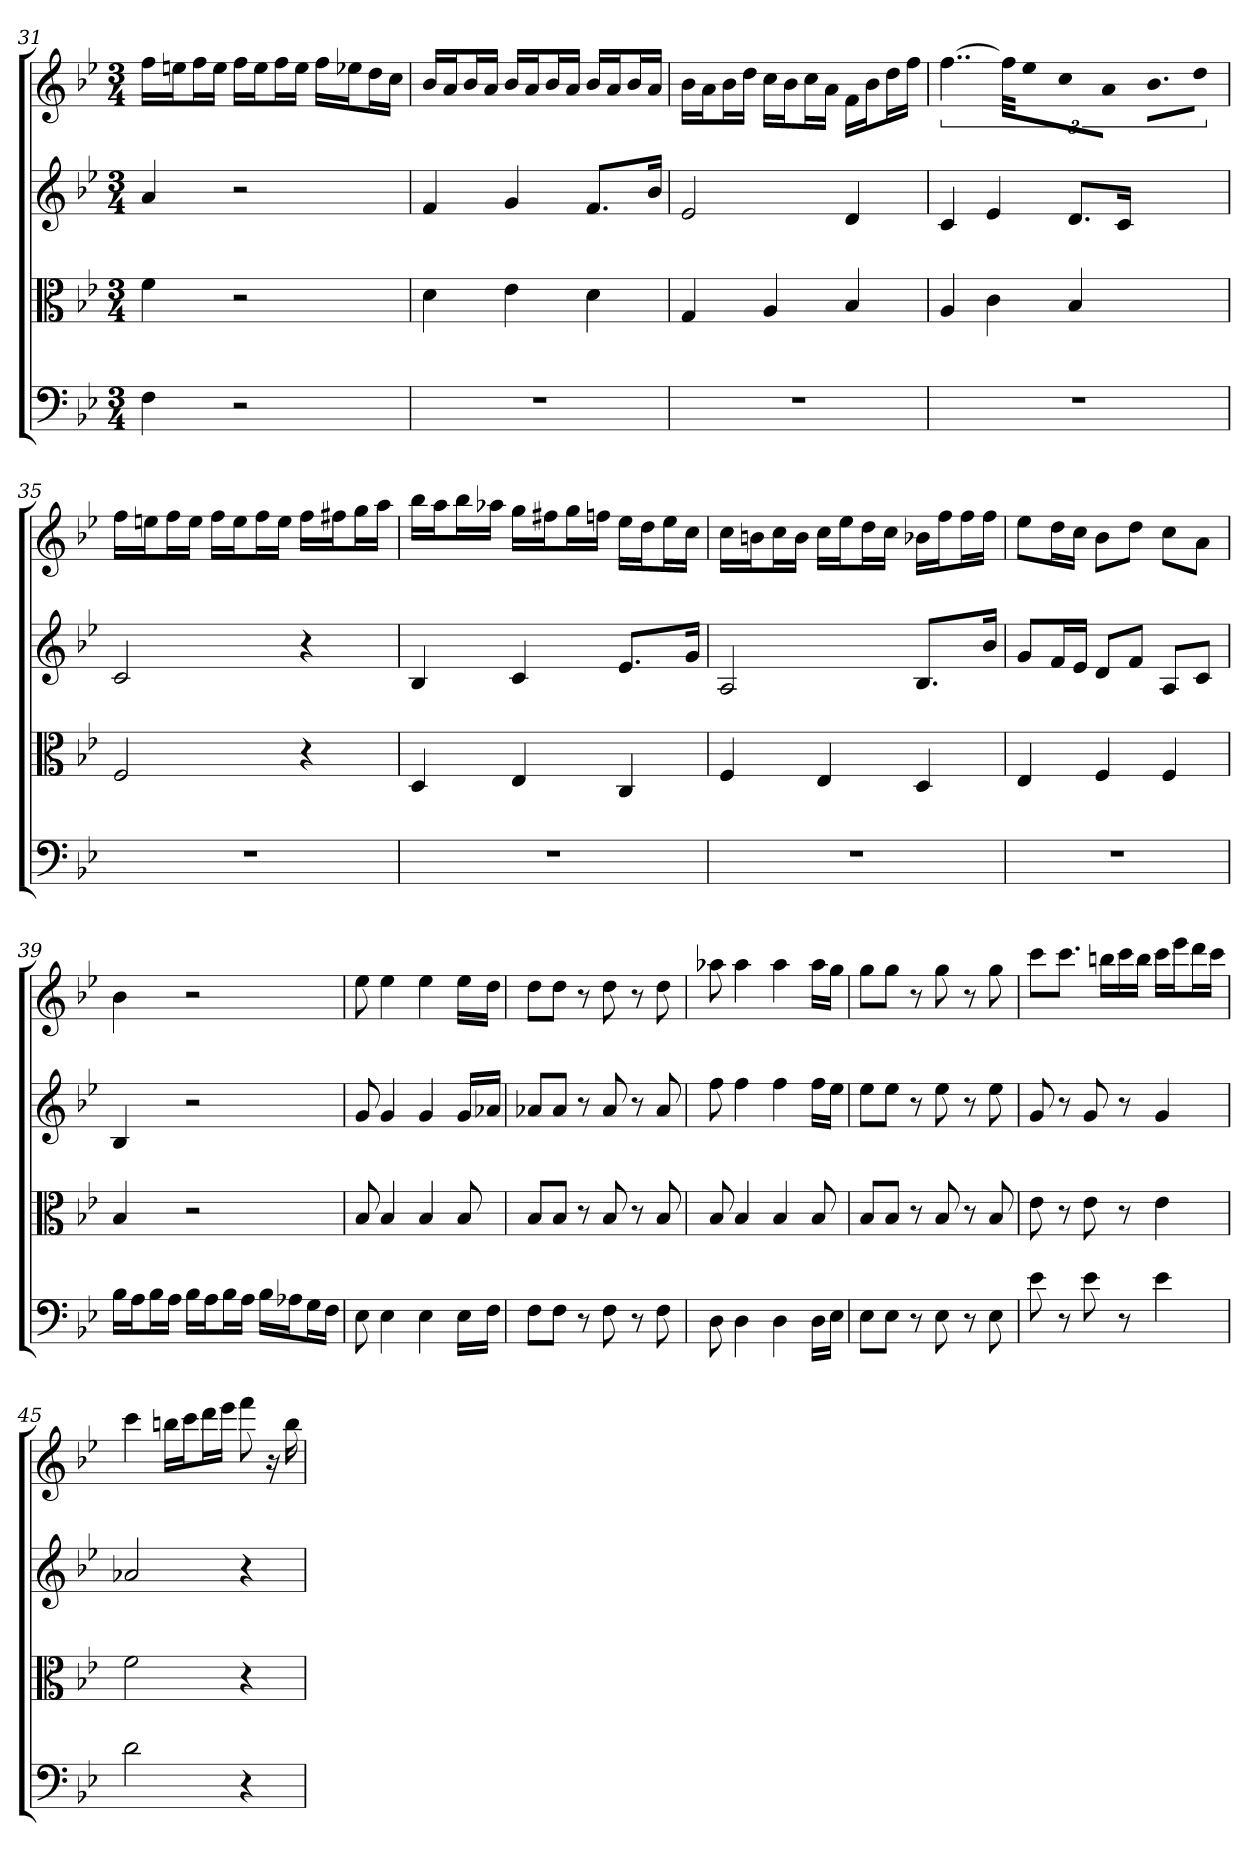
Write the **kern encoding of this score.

**kern	**kern	**kern	**kern
*part4	*part3	*part2	*part1
*staff4	*staff3	*staff2	*staff1
*clefF4	*clefC3	*	*
*k[b-e-]	*k[b-e-]	*k[b-e-]	*k[b-e-]
*B-:	*B-:	*B-:	*B-:
*M3/4	*M3/4	*M3/4	*M3/4
=31	=31	=31	=31
4F	4f	4a	16ffLL
.	.	.	16eenJ
.	.	.	16ffL
.	.	.	16eeJJ
2r	2r	2r	16ffLL
.	.	.	16eeJ
.	.	.	16ffL
.	.	.	16eeJJ
.	.	.	16ffLL
.	.	.	16ee-XJ
.	.	.	16ddL
.	.	.	16ccJJ
=32	=32	=32	=32
2.r	4d	4f	16b-LL
.	.	.	16aJ
.	.	.	16b-L
.	.	.	16aJJ
.	4e-	4g	16b-LL
.	.	.	16aJ
.	.	.	16b-L
.	.	.	16aJJ
.	4d	8.fL	16b-LL
.	.	.	16aJ
.	.	.	16b-L
.	.	16b-Jk	16aJJ
=33	=33	=33	=33
2.r	4G	2e-	16b-LL
.	.	.	16aJ
.	.	.	16b-L
.	.	.	16ddJJ
.	4A	.	16ccLL
.	.	.	16b-J
.	.	.	16ccL
.	.	.	16aJJ
.	4B-	4d	16fLL
.	.	.	16b-J
.	.	.	16ddL
.	.	.	16ffJJ
=34	=34	=34	=34
2.r	4A	4c	[6..ff
.	4c	4e-	.
.	.	.	48ffKLL]
.	.	.	16ee-J
.	.	.	16ccL
.	.	.	16aJJ
.	4B-	8.dL	8.b-L
.	.	16cJk	16ddJk
=35	=35	=35	=35
2.r	2F	2c	16ffLL
.	.	.	16eenJ
.	.	.	16ffL
.	.	.	16eeJJ
.	.	.	16ffLL
.	.	.	16eeJ
.	.	.	16ffL
.	.	.	16eeJJ
.	4r	4r	16ffLL
.	.	.	16ff#XJ
.	.	.	16ggL
.	.	.	16aaJJ
=36	=36	=36	=36
2.r	4D	4B-	16bb-LL
.	.	.	16aaJ
.	.	.	16bb-L
.	.	.	16aa-XJJ
.	4E-	4c	16ggLL
.	.	.	16ff#XJ
.	.	.	16ggL
.	.	.	16ffnJJ
.	4C	8.e-L	16ee-LL
.	.	.	16ddJ
.	.	.	16ee-L
.	.	16gJk	16ccJJ
=37	=37	=37	=37
2.r	4F	2A	16ccLL
.	.	.	16bnJ
.	.	.	16ccL
.	.	.	16bJJ
.	4E-	.	16ccLL
.	.	.	16ee-J
.	.	.	16ddL
.	.	.	16ccJJ
.	4D	8.B-L	16b-XLL
.	.	.	16ffJ
.	.	.	16ffL
.	.	16b-Jk	16ffJJ
=38	=38	=38	=38
2.r	4E-	8gL	8ee-L
.	.	16fL	16ddL
.	.	16e-JJ	16ccJJ
.	4F	8dL	8b-L
.	.	8fJ	8ddJ
.	4F	8AL	8ccL
.	.	8cJ	8aJ
=39	=39	=39	=39
16B-\LL	4B-	4B-	4b-
16A\J	.	.	.
16B-\L	.	.	.
16A\JJ	.	.	.
16B-\LL	2r	2r	2r
16A\J	.	.	.
16B-\L	.	.	.
16A\JJ	.	.	.
16B-\LL	.	.	.
16A-X\J	.	.	.
16G\L	.	.	.
16F\JJ	.	.	.
=40	=40	=40	=40
8E-	8B-	8g	8ee-
4E-	4B-	4g	4ee-
4E-	4B-	4g	4ee-
16E-\LL	8B-	16gLL	16ee-LL
16F\JJ	.	16a-XJJ	16ddJJ
=41	=41	=41	=41
8F\L	8B-/L	8a-XL	8ddL
8F\J	8B-/J	8a-J	8ddJ
8r	8r	8r	8r
8F	8B-	8a-	8dd
8r	8r	8r	8r
8F	8B-	8a-	8dd
=42	=42	=42	=42
8D	8B-	8ff	8aa-X
4D	4B-	4ff	4aa-
4D	4B-	4ff	4aa-
16D\LL	8B-	16ffLL	16aa-LL
16E-\JJ	.	16ee-JJ	16ggJJ
=43	=43	=43	=43
8E-\L	8B-/L	8ee-L	8ggL
8E-\J	8B-/J	8ee-J	8ggJ
8r	8r	8r	8r
8E-	8B-	8ee-	8gg
8r	8r	8r	8r
8E-	8B-	8ee-	8gg
=44	=44	=44	=44
8e-	8e-	8g	8cccL
8r	8r	8r	8.cccJ
8e-	8e-	8g	.
.	.	.	16bbnLL
8r	8r	8r	16ccc
.	.	.	16bbJJ
4e-	4e-	4g	16cccLL
.	.	.	16eee-J
.	.	.	16dddL
.	.	.	16cccJJ
=45	=45	=45	=45
2d	2f	2a-X	4ccc
.	.	.	16bbnLL
.	.	.	16cccJ
.	.	.	16dddL
.	.	.	16eee-JJ
4r	4r	4r	8fff
.	.	.	16r
.	.	.	16bb
=	=	=	=
*-	*-	*-	*-
